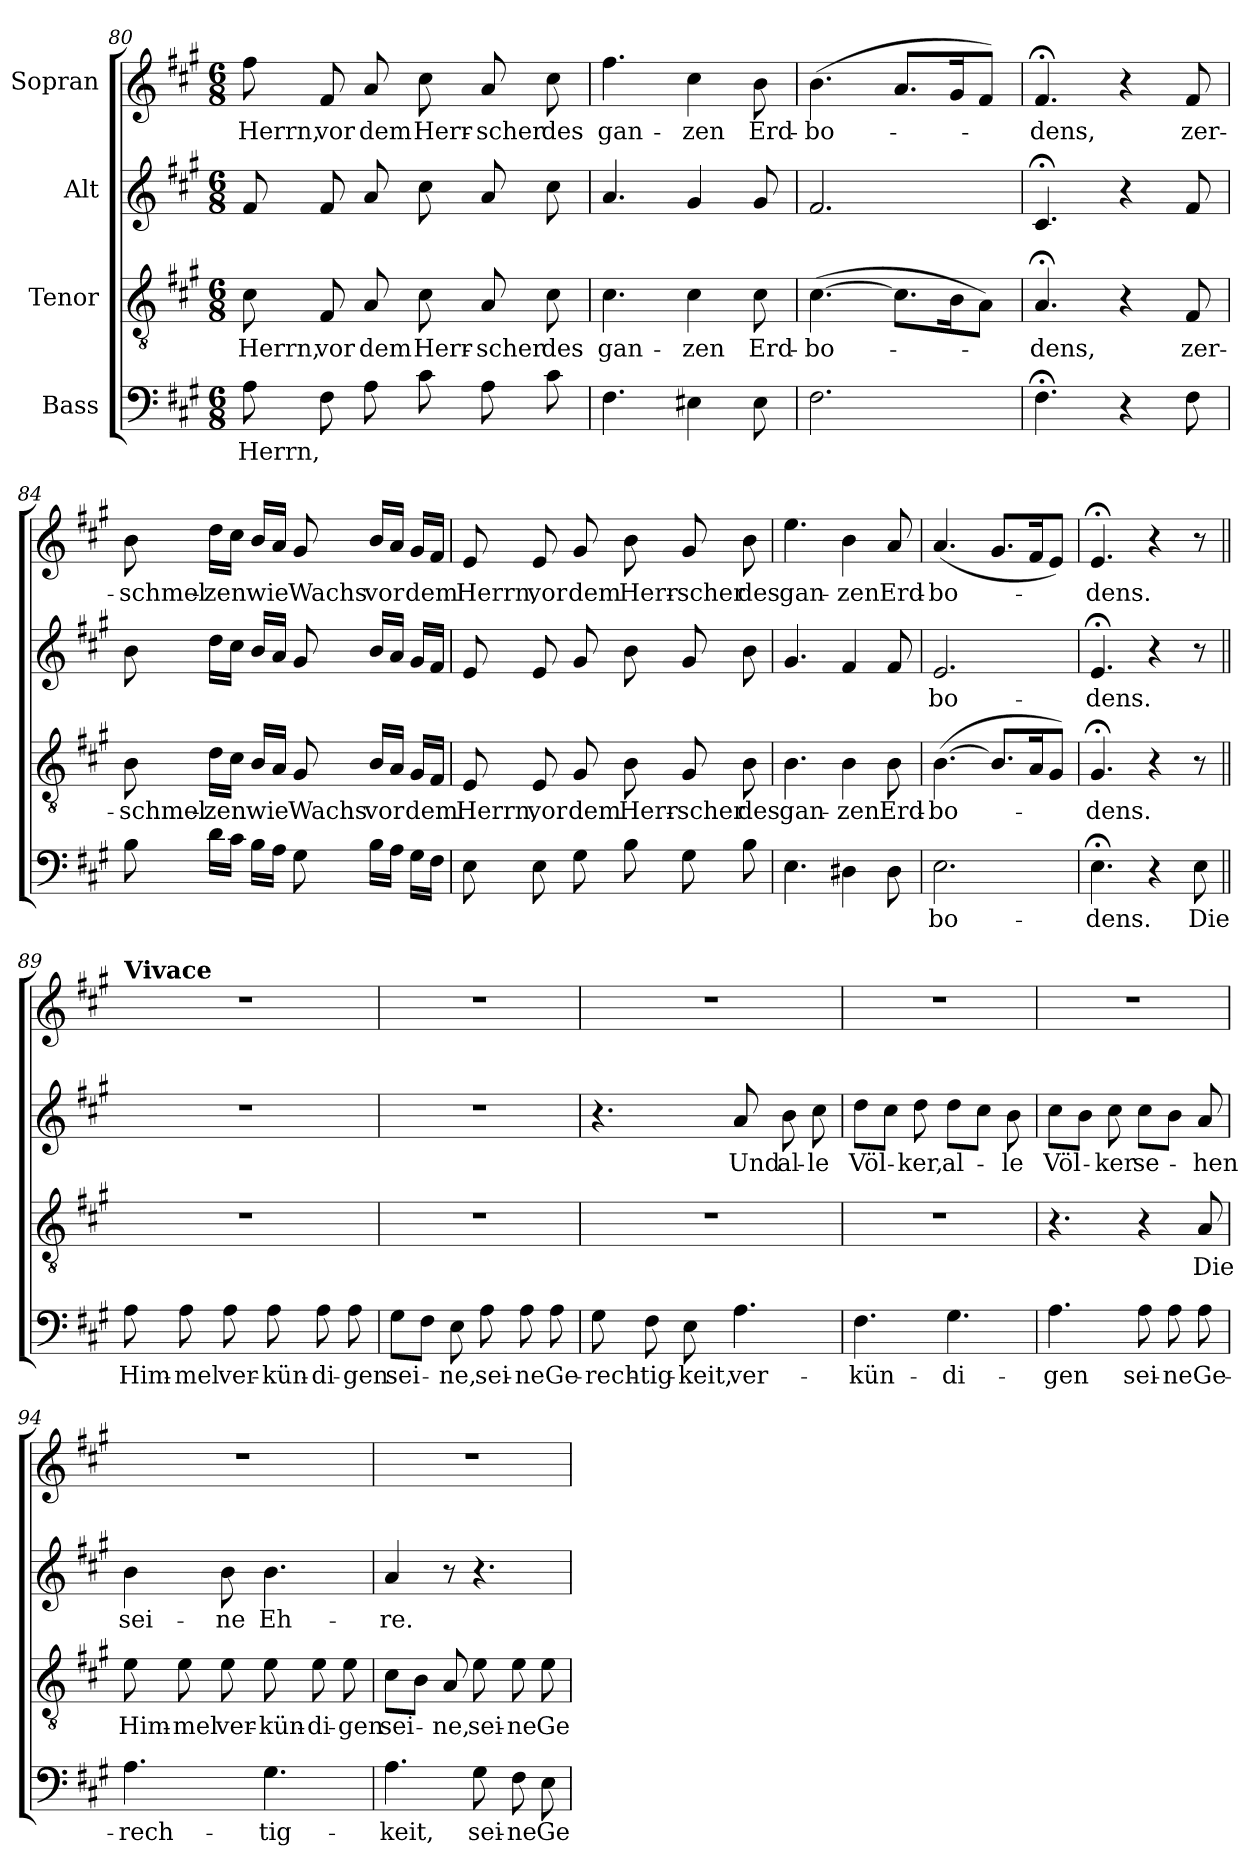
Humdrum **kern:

**kern	**text	**kern	**text	**kern	**text	**kern	**text
*part4	*part4	*part3	*part3	*part2	*part2	*part1	*part1
*staff4	*staff4	*staff3	*staff3	*staff2	*staff2	*staff1	*staff1
*I"Bass	*	*I"Tenor	*	*I"Alt	*	*I"Sopran	*
*clefF4	*	*clefGv2	*	*clefG2	*	*clefG2	*
*k[f#c#g#]	*	*k[f#c#g#]	*	*k[f#c#g#]	*	*k[f#c#g#]	*
*M6/8	*	*M6/8	*	*M6/8	*	*M6/8	*
=80	=80	=80	=80	=80	=80	=80	=80
8A\	Herrn,	8c#\	Herrn,	8f#/	.	8ff#\	Herrn,
8F#\	.	8F#/	vor	8f#/	.	8f#/	vor
8A\	.	8A/	dem	8a/	.	8a/	dem
8c#\	.	8c#\	Herr-	8cc#\	.	8cc#\	Herr-
8A\	.	8A/	-scher	8a/	.	8a/	-scher
8c#\	.	8c#\	des	8cc#\	.	8cc#\	des
!!LO:LB:g=z
=81	=81	=81	=81	=81	=81	=81	=81
4.F#\	.	4.c#\	gan-	4.a/	.	4.ff#\	gan-
4E#X\	.	4c#\	-zen	4g#/	.	4cc#\	-zen
8E#\	.	8c#\	Erd-	8g#/	.	8b\	Erd-
=82	=82	=82	=82	=82	=82	=82	=82
2.F#\	.	(>[4.c#\	-bo-	2.f#/	.	(4.b\	-bo-
.	.	8.c#\L]	.	.	.	8.a/L	.
.	.	16B\K	.	.	.	16g#/K	.
.	.	8A\J)	.	.	.	8f#/J)	.
=83	=83	=83	=83	=83	=83	=83	=83
4.F#;<\	.	4.A;</	-dens,	4.c#;</	.	4.f#;</	-dens,
4r	.	4r	.	4r	.	4r	.
8F#\	.	8F#/	zer-	8f#/	.	8f#/	zer-
=84	=84	=84	=84	=84	=84	=84	=84
8B\	.	8B\	-schmel-	8b\	.	8b\	-schmel-
16d\LL	.	16d\LL	-zen	16dd\LL	.	16dd\LL	-zen
16c#\JJ	.	16c#\JJ	.	16cc#\JJ	.	16cc#\JJ	.
16B\LL	.	16B/LL	wie	16b/LL	.	16b/LL	wie
16A\JJ	.	16A/JJ	.	16a/JJ	.	16a/JJ	.
8G#\	.	8G#/	Wachs	8g#/	.	8g#/	Wachs
16B\LL	.	16B/LL	vor	16b/LL	.	16b/LL	vor
16A\JJ	.	16A/JJ	.	16a/JJ	.	16a/JJ	.
16G#\LL	.	16G#/LL	dem	16g#/LL	.	16g#/LL	dem
16F#\JJ	.	16F#/JJ	.	16f#/JJ	.	16f#/JJ	.
=85	=85	=85	=85	=85	=85	=85	=85
8E\	.	8E/	Herrn,	8e/	.	8e/	Herrn,
8E\	.	8E/	vor	8e/	.	8e/	vor
8G#\	.	8G#/	dem	8g#/	.	8g#/	dem
8B\	.	8B\	Herr-	8b\	.	8b\	Herr-
8G#\	.	8G#/	-scher	8g#/	.	8g#/	-scher
8B\	.	8B\	des	8b\	.	8b\	des
!!LO:LB:g=z
=86	=86	=86	=86	=86	=86	=86	=86
4.E\	.	4.B\	gan-	4.g#/	.	4.ee\	gan-
4D#X\	.	4B\	-zen	4f#/	.	4b\	-zen
8D#\	.	8B\	Erd-	8f#/	.	8a/	Erd-
=87	=87	=87	=87	=87	=87	=87	=87
2.E\	-bo-	([4.B\	-bo-	2.e/	-bo-	(4.a/	-bo-
.	.	8.B/L]	.	.	.	8.g#/L	.
.	.	16A/K	.	.	.	16f#/K	.
.	.	8G#/J)	.	.	.	8e/J)	.
=88	=88	=88	=88	=88	=88	=88	=88
4.E;<\	-dens.	4.G#;</	-dens.	4.e;</	-dens.	4.e;</	-dens.
4r	.	4r	.	4r	.	4r	.
8E\	Die	8r	.	8r	.	8r	.
=89||	=89||	=89||	=89||	=89||	=89||	=89||	=89||
!	!	!	!	!	!	!LO:TX:a:B:t=Vivace	!
8A\	Him-	2.r	.	2.r	.	2.r	.
8A\	-mel	.	.	.	.	.	.
8A\	ver-	.	.	.	.	.	.
8A\	-kün-	.	.	.	.	.	.
8A\	-di-	.	.	.	.	.	.
8A\	-gen	.	.	.	.	.	.
=90	=90	=90	=90	=90	=90	=90	=90
8G#\L	sei-	2.r	.	2.r	.	2.r	.
8F#\J	.	.	.	.	.	.	.
8E\	-ne,	.	.	.	.	.	.
8A\	sei-	.	.	.	.	.	.
8A\	-ne	.	.	.	.	.	.
8A\	Ge-	.	.	.	.	.	.
!!LO:LB:g=z
=91	=91	=91	=91	=91	=91	=91	=91
8G#\	-rech-	2.r	.	4.r	.	2.r	.
8F#\	-tig-	.	.	.	.	.	.
8E\	-keit,	.	.	.	.	.	.
4.A\	ver-	.	.	8a/	Und	.	.
.	.	.	.	8b\	al-	.	.
.	.	.	.	8cc#\	-le	.	.
=92	=92	=92	=92	=92	=92	=92	=92
4.F#\	-kün-	2.r	.	8dd\L	Völ-	2.r	.
.	.	.	.	8cc#\J	.	.	.
.	.	.	.	8dd\	-ker,	.	.
4.G#\	-di-	.	.	8dd\L	al-	.	.
.	.	.	.	8cc#\J	.	.	.
.	.	.	.	8b\	-le	.	.
=93	=93	=93	=93	=93	=93	=93	=93
4.A\	-gen	4.r	.	8cc#\L	Völ-	2.r	.
.	.	.	.	8b\J	.	.	.
.	.	.	.	8cc#\	-ker	.	.
8A\	sei-	4r	.	8cc#\L	se-	.	.
8A\	-ne	.	.	8b\J	.	.	.
8A\	Ge-	8A/	Die	8a/	-hen	.	.
=94	=94	=94	=94	=94	=94	=94	=94
4.A\	-rech-	8e\	Him-	4b\	sei-	2.r	.
.	.	8e\	-mel	.	.	.	.
.	.	8e\	ver-	8b\	-ne	.	.
4.G#\	-tig-	8e\	-kün-	4.b\	Eh-	.	.
.	.	8e\	-di-	.	.	.	.
.	.	8e\	-gen	.	.	.	.
=95	=95	=95	=95	=95	=95	=95	=95
4.A\	-keit,	8c#\L	sei-	4a/	-re.	2.r	.
.	.	8B\J	.	.	.	.	.
.	.	8A/	-ne,	8r	.	.	.
8G#\	sei-	8e\	sei-	4.r	.	.	.
8F#\	-ne	8e\	-ne	.	.	.	.
8E\	Ge-	8e\	Ge-	.	.	.	.
=	=	=	=	=	=	=	=
*-	*-	*-	*-	*-	*-	*-	*-
